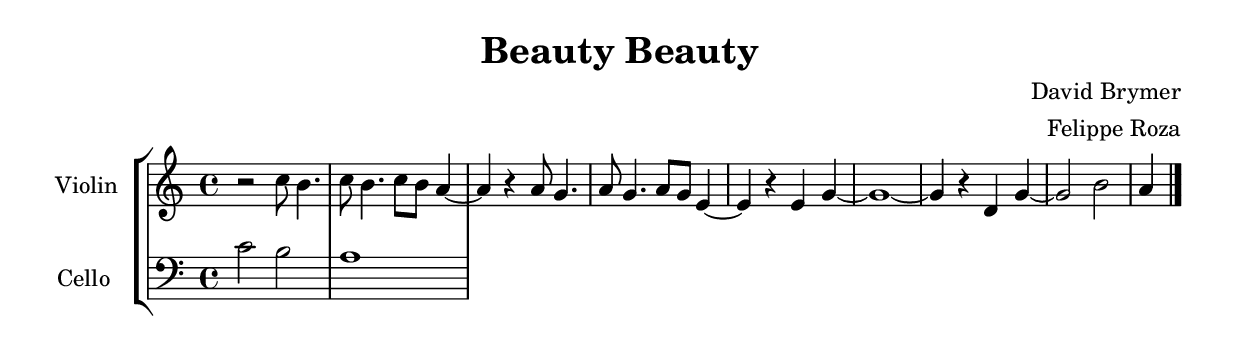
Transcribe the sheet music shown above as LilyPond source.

\version "2.18.2"

\header {
  title = "Beauty Beauty"
  composer = "David Brymer"
  arranger = "Felippe Roza"
}

global= {
  \time 4/4
  \key c \major
}

violinOne = \new Voice \relative c'' {
  \set Staff.instrumentName = #"Violin"

  r2 c8 b4.
  c8 b4. c8 b a4~ 
  a r a8 g4.
  a8 g4. a8 g e4~ 
  e r e g~
  g1~
  g4 r d g~
  g2 b
  a4

  \bar "|."
}

cello = \new Voice \relative c' {
  \set Staff.instrumentName = #"Cello "
  \clef bass

  c2 b
  a1

 % \bar "|."
}

\score {
  \new StaffGroup <<
    \new Staff << \global \violinOne >>
    \new Staff << \global \cello >>
  >>
  \layout { }
  \midi { }
}